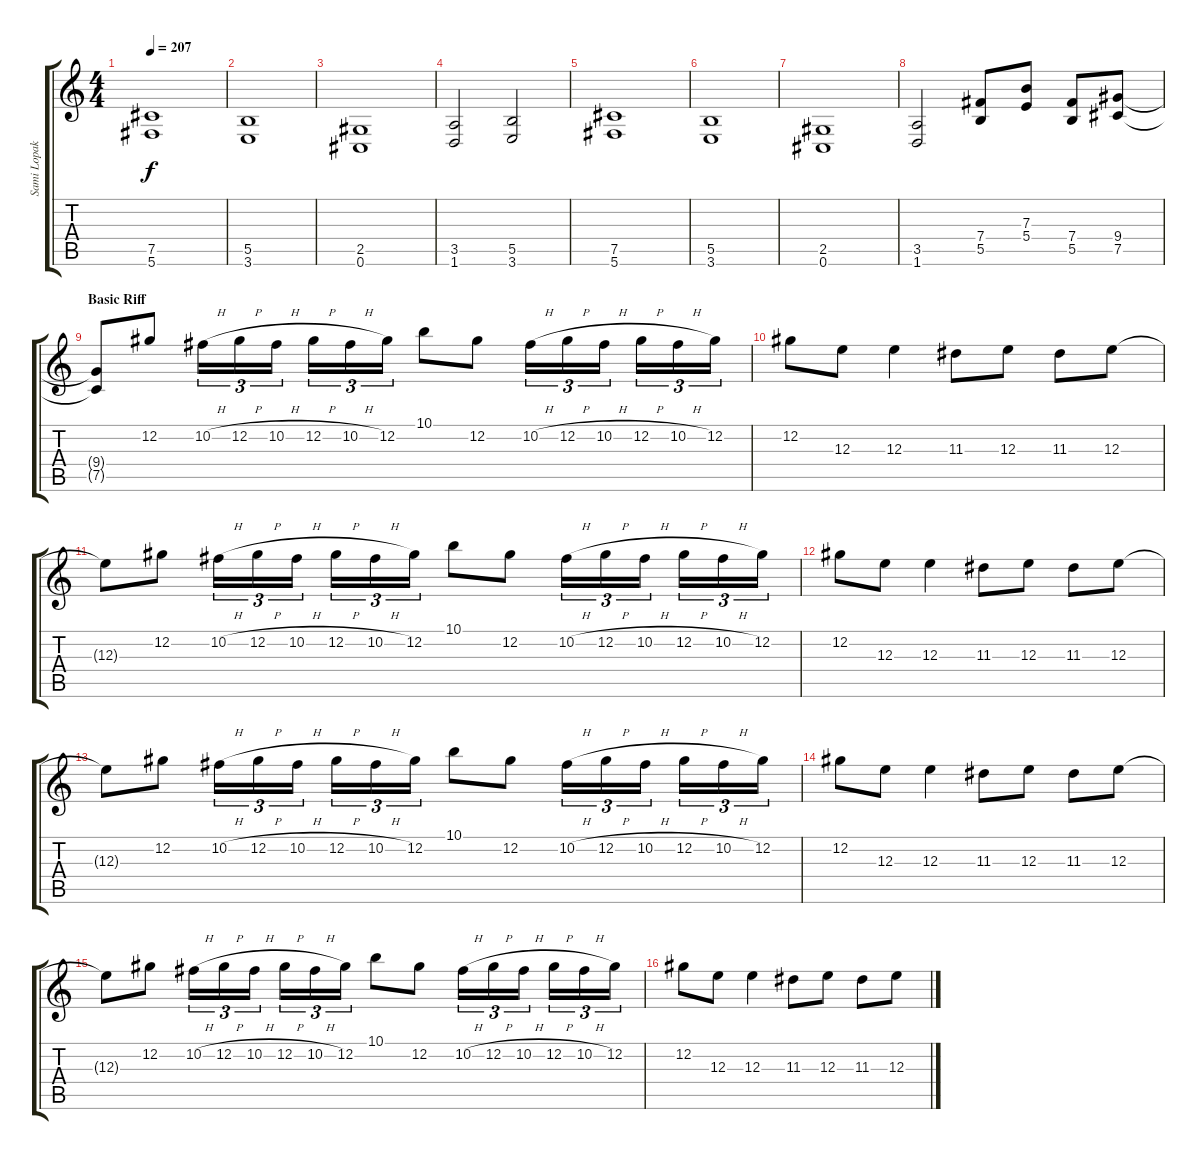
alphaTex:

\track ("Sami Lopakka" "Sami Lopak") {instrument distortionguitar}
\staff {score tabs}
\tuning (Db4 Ab3 E3 B2 Gb2 Db2) {hide}
\ts (4 4)
\tempo 207
\clef g2
\ks c
(7.5 5.6).1{dy f} |
(5.5 3.6).1 |
(2.5 0.6).1 |
(3.5 1.6).2 (5.5 3.6).2 |
(7.5 5.6).1 |
(5.5 3.6).1 |
(2.5 0.6).1 |
(3.5 1.6).2 (7.4 5.5).8 (7.3 5.4).8 (7.4 5.5).8 (9.4 7.5).8 |
\section ("" "Basic Riff ")
(9.4{t} 7.5{t}).8 12.2.8 10.2{h}.16{tu (3 2)} 12.2{h}.16{tu (3 2)} 10.2{h}.16{tu (3 2)} 12.2{h}.16{tu (3 2)} 10.2{h}.16{tu (3 2)} 12.2.16{tu (3 2)} 10.1.8 12.2.8 10.2{h}.16{tu (3 2)} 12.2{h}.16{tu (3 2)} 10.2{h}.16{tu (3 2)} 12.2{h}.16{tu (3 2)} 10.2{h}.16{tu (3 2)} 12.2.16{tu (3 2)} |
12.2.8 12.3.8 12.3.4 11.3.8 12.3.8 11.3.8 12.3.8 |
12.3{t}.8 12.2.8 10.2{h}.16{tu (3 2)} 12.2{h}.16{tu (3 2)} 10.2{h}.16{tu (3 2)} 12.2{h}.16{tu (3 2)} 10.2{h}.16{tu (3 2)} 12.2.16{tu (3 2)} 10.1.8 12.2.8 10.2{h}.16{tu (3 2)} 12.2{h}.16{tu (3 2)} 10.2{h}.16{tu (3 2)} 12.2{h}.16{tu (3 2)} 10.2{h}.16{tu (3 2)} 12.2.16{tu (3 2)} |
12.2.8 12.3.8 12.3.4 11.3.8 12.3.8 11.3.8 12.3.8 |
12.3{t}.8 12.2.8 10.2{h}.16{tu (3 2)} 12.2{h}.16{tu (3 2)} 10.2{h}.16{tu (3 2)} 12.2{h}.16{tu (3 2)} 10.2{h}.16{tu (3 2)} 12.2.16{tu (3 2)} 10.1.8 12.2.8 10.2{h}.16{tu (3 2)} 12.2{h}.16{tu (3 2)} 10.2{h}.16{tu (3 2)} 12.2{h}.16{tu (3 2)} 10.2{h}.16{tu (3 2)} 12.2.16{tu (3 2)} |
12.2.8 12.3.8 12.3.4 11.3.8 12.3.8 11.3.8 12.3.8 |
12.3{t}.8 12.2.8 10.2{h}.16{tu (3 2)} 12.2{h}.16{tu (3 2)} 10.2{h}.16{tu (3 2)} 12.2{h}.16{tu (3 2)} 10.2{h}.16{tu (3 2)} 12.2.16{tu (3 2)} 10.1.8 12.2.8 10.2{h}.16{tu (3 2)} 12.2{h}.16{tu (3 2)} 10.2{h}.16{tu (3 2)} 12.2{h}.16{tu (3 2)} 10.2{h}.16{tu (3 2)} 12.2.16{tu (3 2)} |
12.2.8 12.3.8 12.3.4 11.3.8 12.3.8 11.3.8 12.3.8
